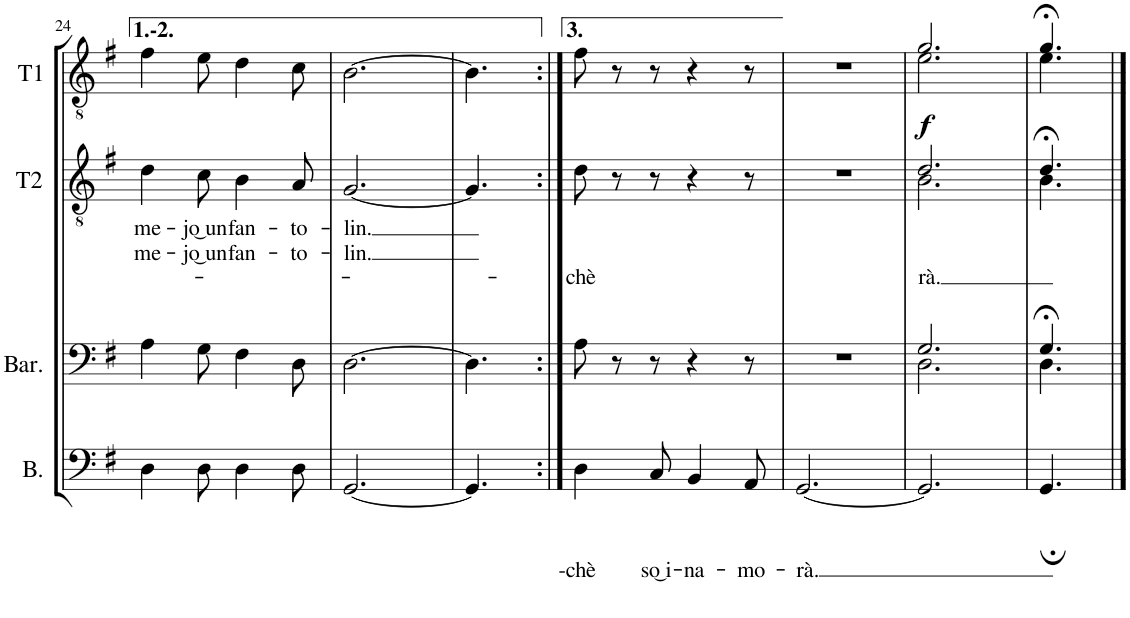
**kern	**text	**kern	**kern	**text	**text	**text	**kern	**dynam
*part4	*part4	*part3	*part2	*part2	*part2	*part2	*part1	*part1
*staff4	*staff4	*staff3	*staff2	*staff2	*staff2	*staff2	*staff1	*staff1
*I"Basso	*	*I"Baritono	*I"Tenore II	*	*	*	*I"Tenore I	*
*I'B.	*	*I'Bar.	*I'T2	*	*	*	*I'T1	*
!!LO:PB:g=z
*clefF4	*	*clefF4	*clefGv2	*	*	*	*clefGv2	*
*k[f#]	*	*k[f#]	*k[f#]	*	*	*	*k[f#]	*
*M6/8	*	*M6/8	*M6/8	*	*	*	*M6/8	*
=24	=24	=24	=24	=24	=24	=24	=24	=24
!	!	!	!	!LO:LY:b	!LO:LY:b	!	!	!
4D\	.	4A\	4d\	me-	me-	.	4f#\	.
!	!	!	!	!LO:LY:b	!LO:LY:b	!	!	!
8D\	.	8G\	8c\	-jo͜ un	-jo͜ un	.	8e\	.
!	!	!	!	!LO:LY:b	!LO:LY:b	!	!	!
4D\	.	4F#\	4B\	fan-	fan-	.	4d\	.
!	!	!	!	!LO:LY:b	!LO:LY:b	!	!	!
8D\	.	8D\	8A/	-to-	-to-	.	8c\	.
=25	=25	=25	=25	=25	=25	=25	=25	=25
!	!	!	!	!LO:LY:b	!LO:LY:b	!	!	!
[2.GG/	.	[2.D\	[2.G/	-lin.	-lin.	.	[2.B\	.
=26	=26	=26	=26	=26	=26	=26	=26	=26
4.GG/]	.	4.D\]	4.G/]	.	.	.	4.B\]	.
=27:|!	=27:|!	=27:|!	=27:|!	=27:|!	=27:|!	=27:|!	=27:|!	=27:|!
!	!LO:LY:b	!	!	!	!	!LO:LY:b	!	!
4D\	-chè	8A\	8d\	.	.	-chè	8f#\	.
.	.	8r	8r	.	.	.	8r	.
!	!LO:LY:b	!	!	!	!	!	!	!
8C/	so͜ i-	8r	8r	.	.	.	8r	.
!	!LO:LY:b	!	!	!	!	!	!	!
4BB/	-na-	4r	4r	.	.	.	4r	.
!	!LO:LY:b	!	!	!	!	!	!	!
8AA/	-mo-	8r	8r	.	.	.	8r	.
=28	=28	=28	=28	=28	=28	=28	=28	=28
!	!LO:LY:b	!	!	!	!	!	!	!
[2.GG/	-rà.	2.r	2.r	.	.	.	2.r	.
=29	=29	=29	=29	=29	=29	=29	=29	=29
*	*	*^	*	*	*	*	*	*
!	!	!	!	!	!	!	!LO:LY:b	!	!LO:DY:b
*	*	*	*	*^	*	*	*	*^	*
2.GG/]	.	2.G/	2.D\	2.d/	2.B\	.	.	rà.	2.g/	2.e\	f
=30	=30	=30	=30	=30	=30	=30	=30	=30	=30	=30	=30
4.GG;/	.	4.G;</	4.D\	4.d;</	4.B\	.	.	.	4.g;</	4.e\	.
*	*	*v	*v	*	*	*	*	*	*v	*v	*
*	*	*	*v	*v	*	*	*	*	*
==	==	==	==	==	==	==	==	==
*-	*-	*-	*-	*-	*-	*-	*-	*-
